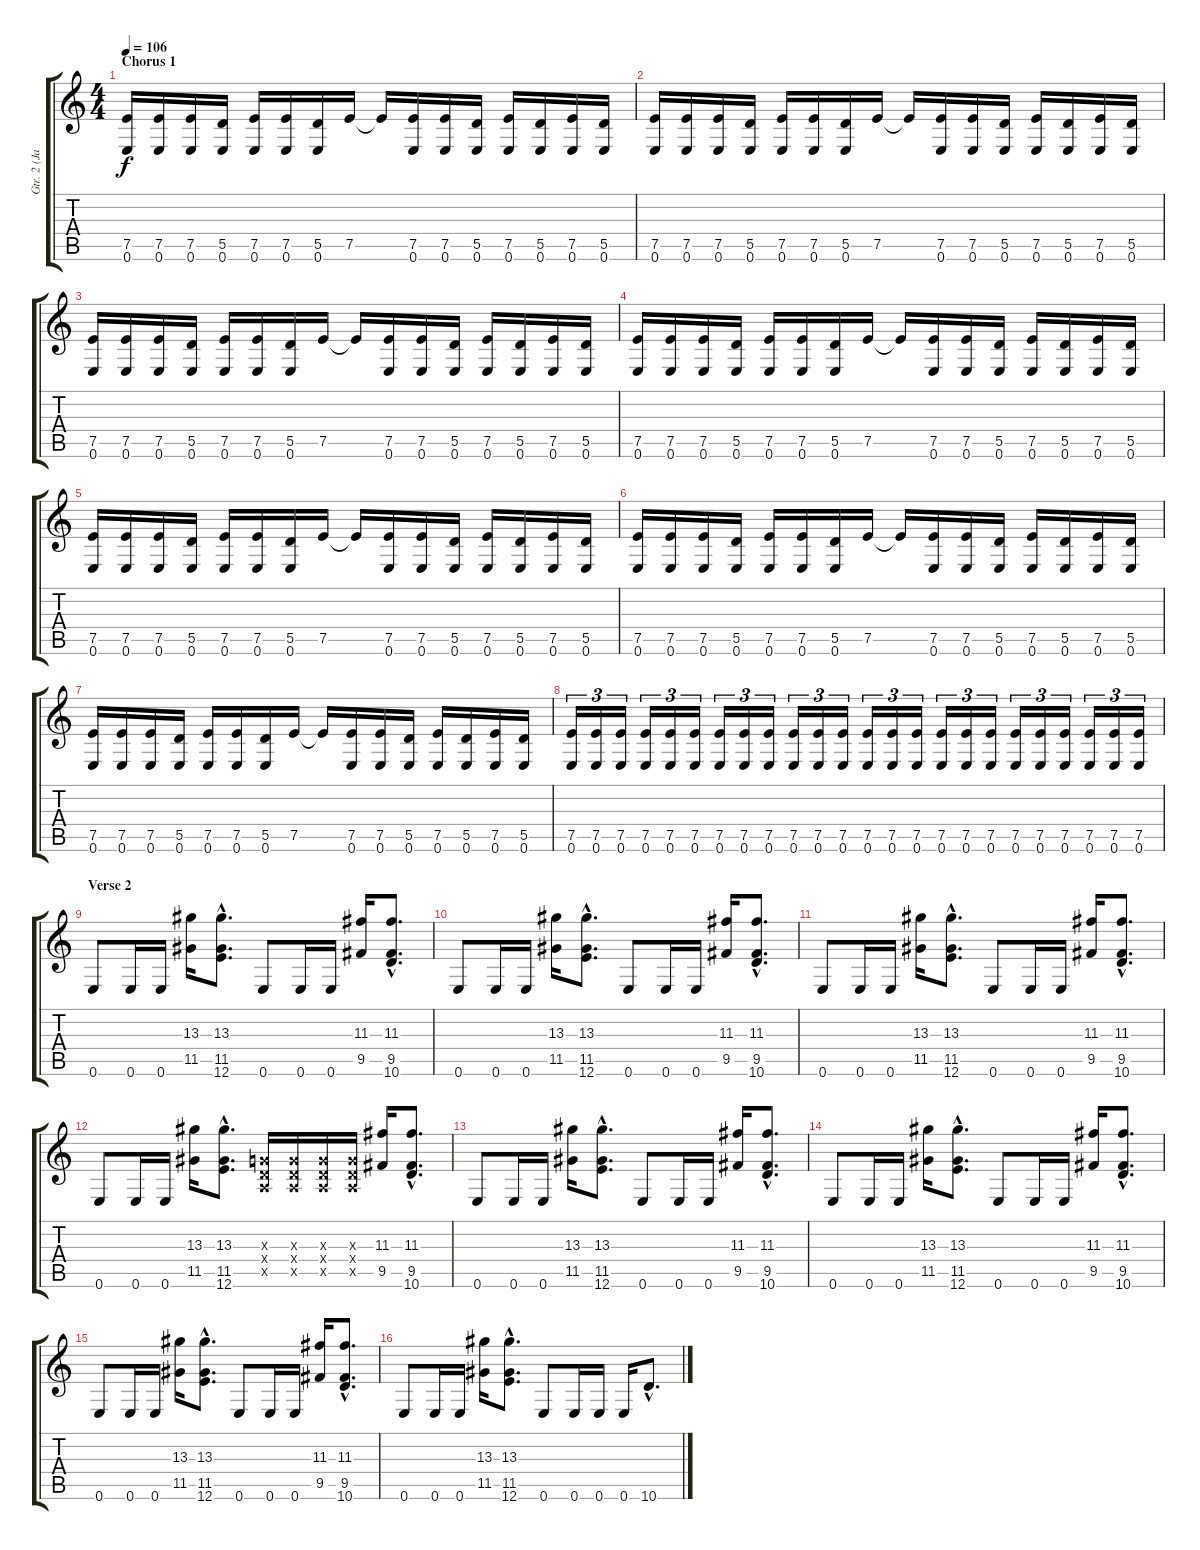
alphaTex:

\track ("Gtr. 2 (James)" "Gtr. 2 (Ja") {instrument distortionguitar}
\staff {score tabs}
\tuning (E4 B3 G3 D3 A2 E2) {hide}
\ts (4 4)
\section ("" "Chorus 1")
\tempo 106
\clef g2
\ks c
(7.5 0.6).16{dy f} (7.5 0.6).16 (7.5 0.6).16 (5.5 0.6).16 (7.5 0.6).16 (7.5 0.6).16 (5.5 0.6).16 7.5.16 7.5{t}.16 (7.5 0.6).16 (7.5 0.6).16 (5.5 0.6).16 (7.5 0.6).16 (5.5 0.6).16 (7.5 0.6).16 (5.5 0.6).16 |
(7.5 0.6).16 (7.5 0.6).16 (7.5 0.6).16 (5.5 0.6).16 (7.5 0.6).16 (7.5 0.6).16 (5.5 0.6).16 7.5.16 7.5{t}.16 (7.5 0.6).16 (7.5 0.6).16 (5.5 0.6).16 (7.5 0.6).16 (5.5 0.6).16 (7.5 0.6).16 (5.5 0.6).16 |
(7.5 0.6).16 (7.5 0.6).16 (7.5 0.6).16 (5.5 0.6).16 (7.5 0.6).16 (7.5 0.6).16 (5.5 0.6).16 7.5.16 7.5{t}.16 (7.5 0.6).16 (7.5 0.6).16 (5.5 0.6).16 (7.5 0.6).16 (5.5 0.6).16 (7.5 0.6).16 (5.5 0.6).16 |
(7.5 0.6).16 (7.5 0.6).16 (7.5 0.6).16 (5.5 0.6).16 (7.5 0.6).16 (7.5 0.6).16 (5.5 0.6).16 7.5.16 7.5{t}.16 (7.5 0.6).16 (7.5 0.6).16 (5.5 0.6).16 (7.5 0.6).16 (5.5 0.6).16 (7.5 0.6).16 (5.5 0.6).16 |
(7.5 0.6).16 (7.5 0.6).16 (7.5 0.6).16 (5.5 0.6).16 (7.5 0.6).16 (7.5 0.6).16 (5.5 0.6).16 7.5.16 7.5{t}.16 (7.5 0.6).16 (7.5 0.6).16 (5.5 0.6).16 (7.5 0.6).16 (5.5 0.6).16 (7.5 0.6).16 (5.5 0.6).16 |
(7.5 0.6).16 (7.5 0.6).16 (7.5 0.6).16 (5.5 0.6).16 (7.5 0.6).16 (7.5 0.6).16 (5.5 0.6).16 7.5.16 7.5{t}.16 (7.5 0.6).16 (7.5 0.6).16 (5.5 0.6).16 (7.5 0.6).16 (5.5 0.6).16 (7.5 0.6).16 (5.5 0.6).16 |
(7.5 0.6).16 (7.5 0.6).16 (7.5 0.6).16 (5.5 0.6).16 (7.5 0.6).16 (7.5 0.6).16 (5.5 0.6).16 7.5.16 7.5{t}.16 (7.5 0.6).16 (7.5 0.6).16 (5.5 0.6).16 (7.5 0.6).16 (5.5 0.6).16 (7.5 0.6).16 (5.5 0.6).16 |
(7.5 0.6).16{tu (3 2)} (7.5 0.6).16{tu (3 2)} (7.5 0.6).16{tu (3 2)} (7.5 0.6).16{tu (3 2)} (7.5 0.6).16{tu (3 2)} (7.5 0.6).16{tu (3 2)} (7.5 0.6).16{tu (3 2)} (7.5 0.6).16{tu (3 2)} (7.5 0.6).16{tu (3 2)} (7.5 0.6).16{tu (3 2)} (7.5 0.6).16{tu (3 2)} (7.5 0.6).16{tu (3 2)} (7.5 0.6).16{tu (3 2)} (7.5 0.6).16{tu (3 2)} (7.5 0.6).16{tu (3 2)} (7.5 0.6).16{tu (3 2)} (7.5 0.6).16{tu (3 2)} (7.5 0.6).16{tu (3 2)} (7.5 0.6).16{tu (3 2)} (7.5 0.6).16{tu (3 2)} (7.5 0.6).16{tu (3 2)} (7.5 0.6).16{tu (3 2)} (7.5 0.6).16{tu (3 2)} (7.5 0.6).16{tu (3 2)} |
\section ("" "Verse 2")
0.6.8 0.6.16 0.6.16 (13.3 11.5).16 (13.3{hac} 11.5{hac} 12.6{hac}).8{d} 0.6.8 0.6.16 0.6.16 (11.3 9.5).16 (11.3{hac} 9.5{hac} 10.6{hac}).8{d} |
0.6.8 0.6.16 0.6.16 (13.3 11.5).16 (13.3{hac} 11.5{hac} 12.6{hac}).8{d} 0.6.8 0.6.16 0.6.16 (11.3 9.5).16 (11.3{hac} 9.5{hac} 10.6{hac}).8{d} |
0.6.8 0.6.16 0.6.16 (13.3 11.5).16 (13.3{hac} 11.5{hac} 12.6{hac}).8{d} 0.6.8 0.6.16 0.6.16 (11.3 9.5).16 (11.3{hac} 9.5{hac} 10.6{hac}).8{d} |
0.6.8 0.6.16 0.6.16 (13.3 11.5).16 (13.3{hac} 11.5{hac} 12.6{hac}).8{d} (0.3{x} 0.4{x} 0.5{x}).16 (0.3{x} 0.4{x} 0.5{x}).16 (0.3{x} 0.4{x} 0.5{x}).16 (0.3{x} 0.4{x} 0.5{x}).16 (11.3 9.5).16 (11.3{hac} 9.5{hac} 10.6{hac}).8{d} |
0.6.8 0.6.16 0.6.16 (13.3 11.5).16 (13.3{hac} 11.5{hac} 12.6{hac}).8{d} 0.6.8 0.6.16 0.6.16 (11.3 9.5).16 (11.3{hac} 9.5{hac} 10.6{hac}).8{d} |
0.6.8 0.6.16 0.6.16 (13.3 11.5).16 (13.3{hac} 11.5{hac} 12.6{hac}).8{d} 0.6.8 0.6.16 0.6.16 (11.3 9.5).16 (11.3{hac} 9.5{hac} 10.6{hac}).8{d} |
0.6.8 0.6.16 0.6.16 (13.3 11.5).16 (13.3{hac} 11.5{hac} 12.6{hac}).8{d} 0.6.8 0.6.16 0.6.16 (11.3 9.5).16 (11.3{hac} 9.5{hac} 10.6{hac}).8{d} |
0.6.8 0.6.16 0.6.16 (13.3 11.5).16 (13.3{hac} 11.5{hac} 12.6{hac}).8{d} 0.6.8 0.6.16 0.6.16 0.6.16 10.6{hac}.8{d}
